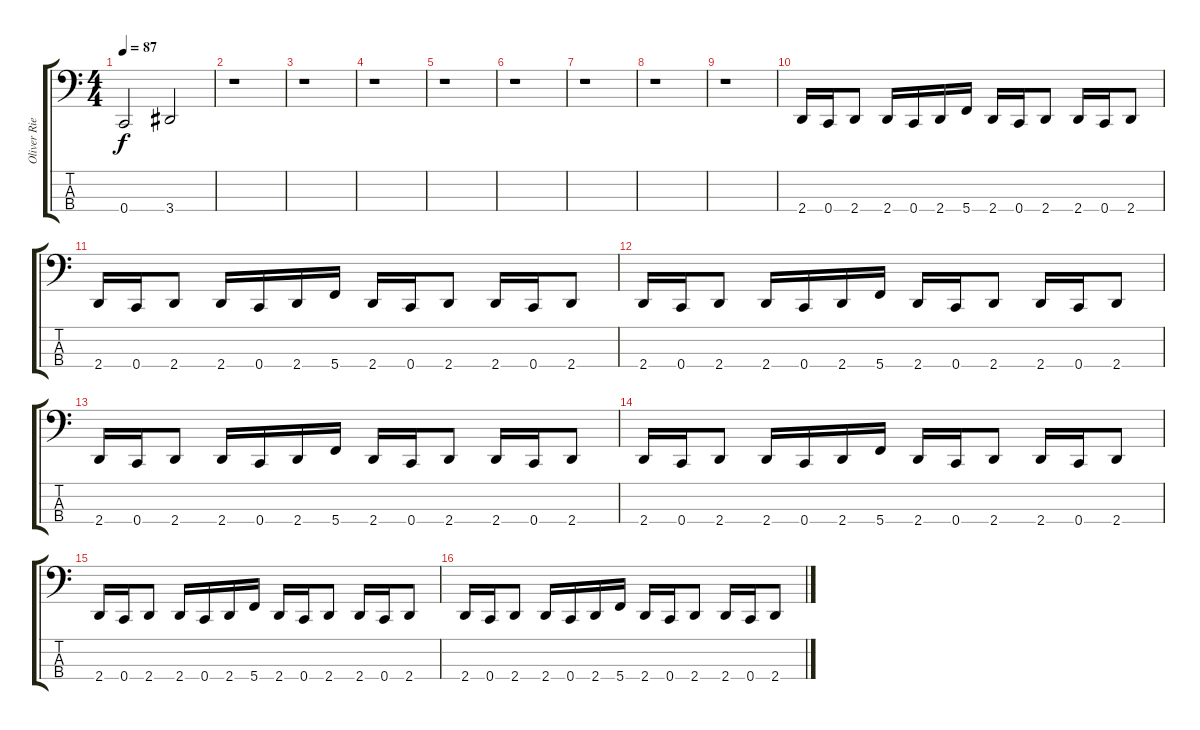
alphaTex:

\track ("Oliver Riedel - Bass" "Oliver Rie") {instrument electricbassfinger}
\staff {score tabs}
\tuning (F2 C2 G1 C1) {hide}
\ts (4 4)
\tempo 87
\clef f4
\ks c
0.4.2{dy f} 3.4.2 |
r.1 |
r.1 |
r.1 |
r.1 |
r.1 |
r.1 |
r.1 |
r.1 |
2.4.16 0.4.16 2.4.8 2.4.16 0.4.16 2.4.16 5.4.16 2.4.16 0.4.16 2.4.8 2.4.16 0.4.16 2.4.8 |
2.4.16 0.4.16 2.4.8 2.4.16 0.4.16 2.4.16 5.4.16 2.4.16 0.4.16 2.4.8 2.4.16 0.4.16 2.4.8 |
2.4.16 0.4.16 2.4.8 2.4.16 0.4.16 2.4.16 5.4.16 2.4.16 0.4.16 2.4.8 2.4.16 0.4.16 2.4.8 |
2.4.16 0.4.16 2.4.8 2.4.16 0.4.16 2.4.16 5.4.16 2.4.16 0.4.16 2.4.8 2.4.16 0.4.16 2.4.8 |
2.4.16 0.4.16 2.4.8 2.4.16 0.4.16 2.4.16 5.4.16 2.4.16 0.4.16 2.4.8 2.4.16 0.4.16 2.4.8 |
2.4.16 0.4.16 2.4.8 2.4.16 0.4.16 2.4.16 5.4.16 2.4.16 0.4.16 2.4.8 2.4.16 0.4.16 2.4.8 |
2.4.16 0.4.16 2.4.8 2.4.16 0.4.16 2.4.16 5.4.16 2.4.16 0.4.16 2.4.8 2.4.16 0.4.16 2.4.8
